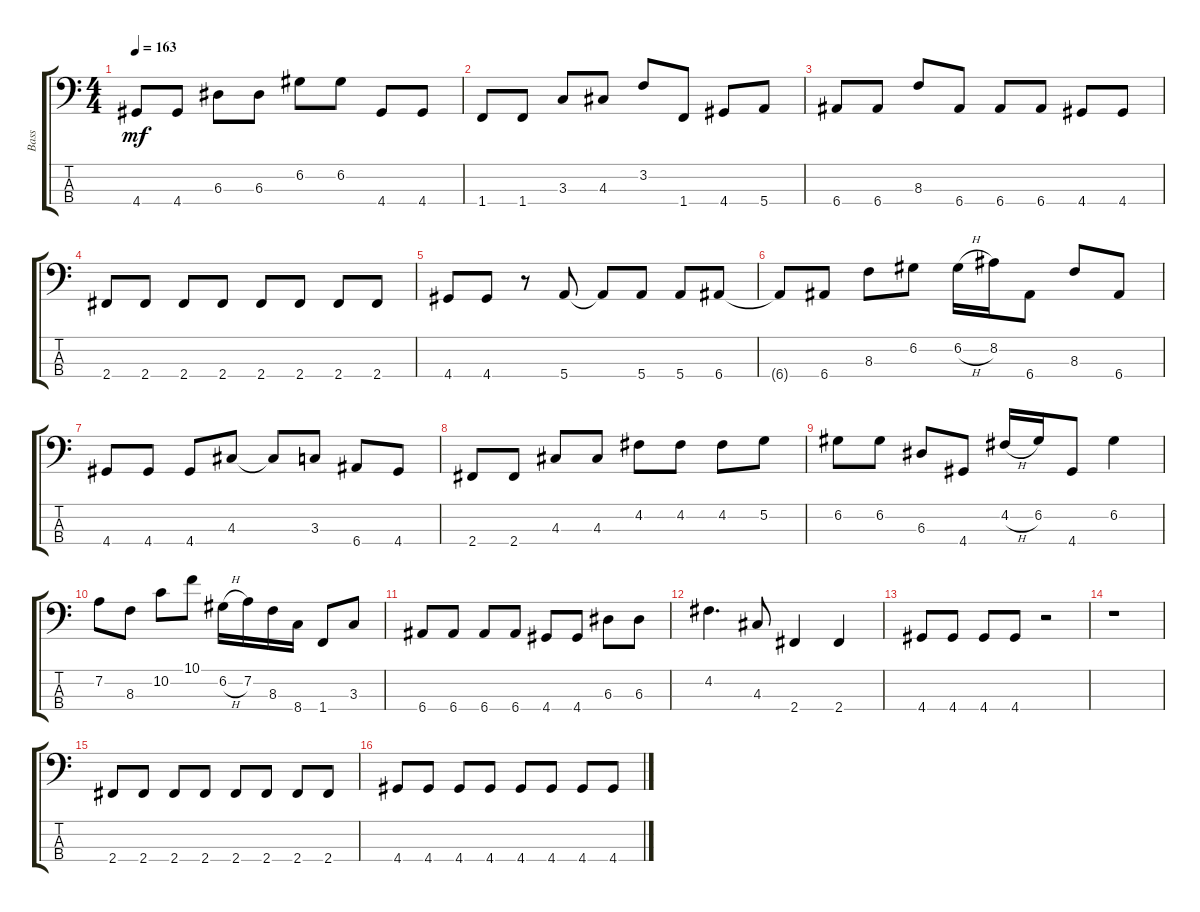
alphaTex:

\track ("Bass" "Bass") {instrument electricbassfinger}
\staff {score tabs}
\tuning (G2 D2 A1 E1) {hide}
\ts (4 4)
\tempo 163
\clef f4
\ks c
4.4.8{dy mf} 4.4.8 6.3.8 6.3.8 6.2.8 6.2.8 4.4.8 4.4.8 |
1.4.8 1.4.8 3.3.8 4.3.8 3.2.8 1.4.8 4.4.8 5.4.8 |
6.4.8 6.4.8 8.3.8 6.4.8 6.4.8 6.4.8 4.4.8 4.4.8 |
2.4.8 2.4.8 2.4.8 2.4.8 2.4.8 2.4.8 2.4.8 2.4.8 |
4.4.8 4.4.8 r.8 5.4.8 5.4{t}.8 5.4.8 5.4.8 6.4.8 |
6.4{t}.8 6.4.8 8.3.8 6.2.8 6.2{h}.16 8.2.16 6.4.8 8.3.8 6.4.8 |
4.4.8 4.4.8 4.4.8 4.3.8 4.3{t}.8 3.3.8 6.4.8 4.4.8 |
2.4.8 2.4.8 4.3.8 4.3.8 4.2.8 4.2.8 4.2.8 5.2.8 |
6.2.8 6.2.8 6.3.8 4.4.8 4.2{h}.16 6.2.16 4.4.8 6.2.4 |
7.2.8 8.3.8 10.2.8 10.1.8 6.2{h}.16 7.2.16 8.3.16 8.4.16 1.4.8 3.3.8 |
6.4.8 6.4.8 6.4.8 6.4.8 4.4.8 4.4.8 6.3.8 6.3.8 |
4.2.4{d} 4.3.8 2.4.4 2.4.4 |
4.4.8 4.4.8 4.4.8 4.4.8 r.2 |
r.1 |
2.4.8 2.4.8 2.4.8 2.4.8 2.4.8 2.4.8 2.4.8 2.4.8 |
4.4.8 4.4.8 4.4.8 4.4.8 4.4.8 4.4.8 4.4.8 4.4.8
